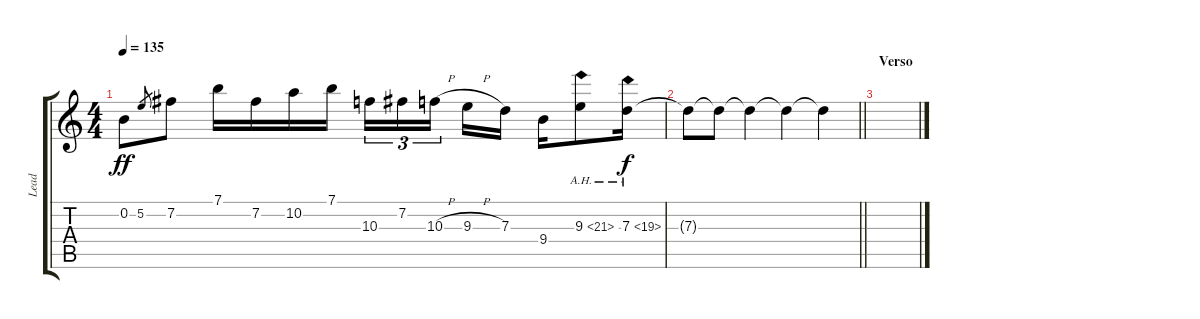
\track ("Lead" "Lead") {instrument overdrivenguitar}
\staff {score tabs}
\tuning (E4 B3 G3 D3 A2 E2) {hide}
\ts (4 4)
\tempo 135
\clef g2
\ks c
0.2.8{dy ff} 5.2.8{gr} 7.2.8 7.1.16 7.2.16 10.2.16 7.1.16 10.3.16{tu (3 2)} 7.2.16{tu (3 2)} 10.3{h}.16{tu (3 2) beam splitsecondary} 9.3{h}.16 7.3.16 9.4.16 9.3{ah 12}.8 7.3{ah 12}.16{dy f} |
\barLineRight lightlight
7.3{t}.8 7.3{t}.8 7.3{t}.4 7.3{t}.4 7.3{t}.4 |
\section ("" "Verso")
